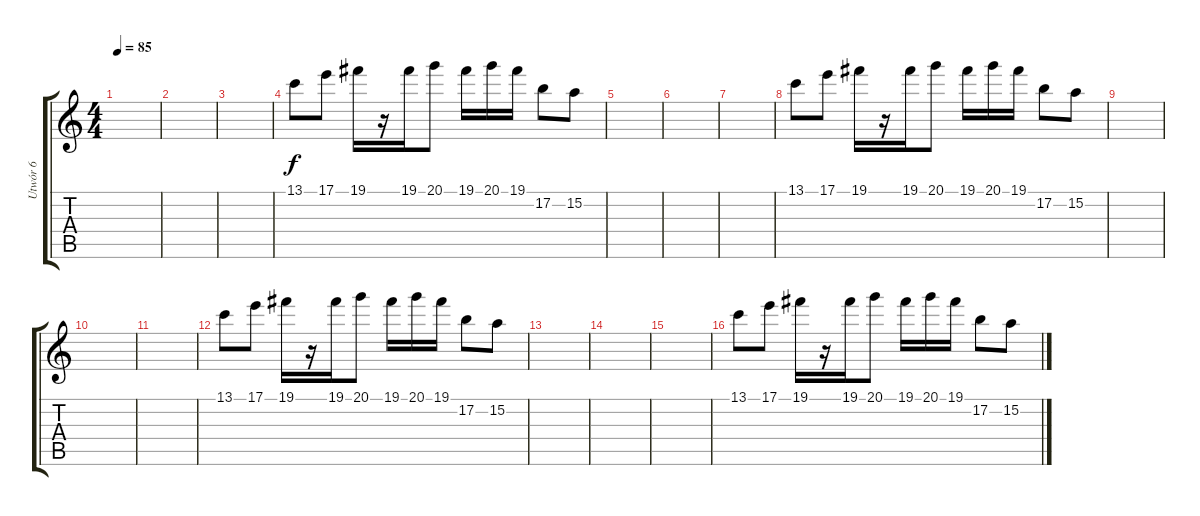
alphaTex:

\track ("Utwór 6" "Utwór 6") {instrument distortionguitar}
\staff {score tabs}
\tuning (B3 Gb3 D3 A2 E2 B1) {hide}
\ts (4 4)
\tempo 85
\clef g2
\ks c
|
|
|
13.1.8 17.1.8 19.1.16 r.16 19.1.16 20.1.8 19.1.16 20.1.16 19.1.16 17.2.8 15.2.8 |
|
|
|
13.1.8 17.1.8 19.1.16 r.16 19.1.16 20.1.8 19.1.16 20.1.16 19.1.16 17.2.8 15.2.8 |
|
|
|
13.1.8 17.1.8 19.1.16 r.16 19.1.16 20.1.8 19.1.16 20.1.16 19.1.16 17.2.8 15.2.8 |
|
|
|
13.1.8 17.1.8 19.1.16 r.16 19.1.16 20.1.8 19.1.16 20.1.16 19.1.16 17.2.8 15.2.8
